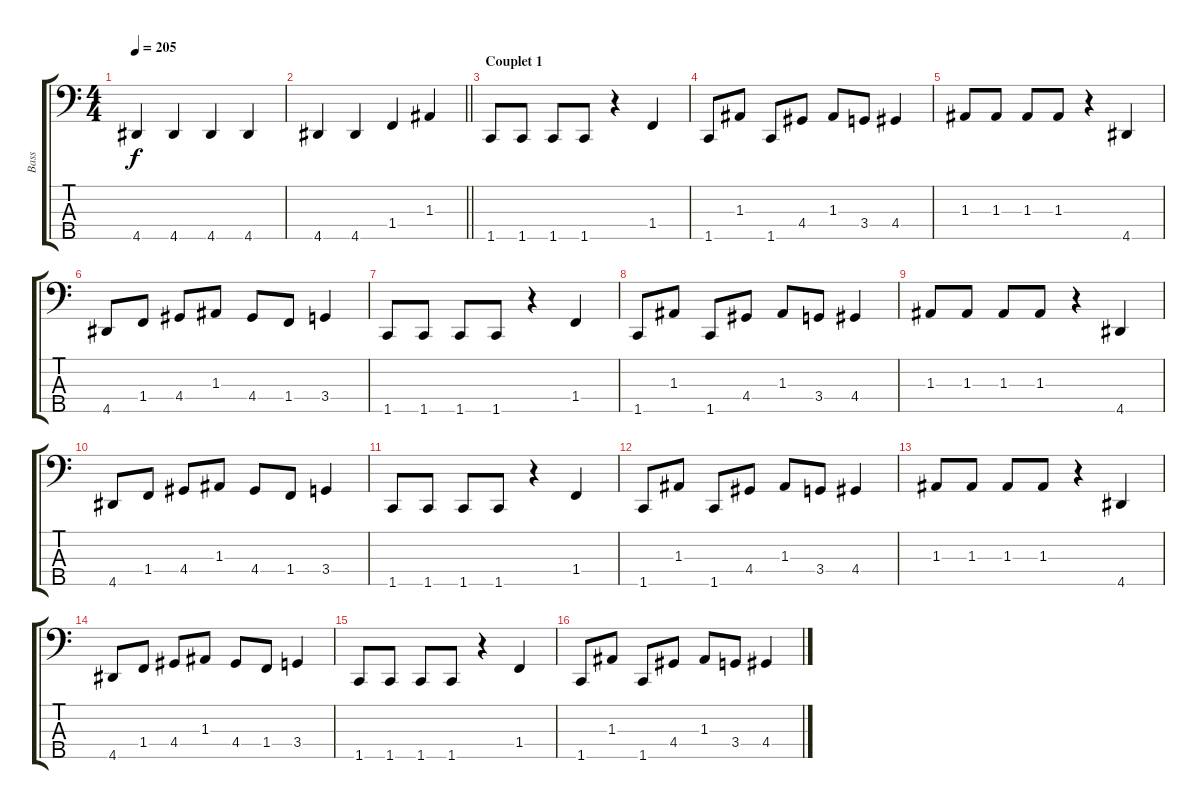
\track ("Bass" "Bass") {instrument electricbassfinger}
\staff {score tabs}
\tuning (G2 D2 A1 E1 B0) {hide}
\ts (4 4)
\tempo 205
\clef f4
\ks c
4.5.4{dy f} 4.5.4 4.5.4 4.5.4 |
\barLineRight lightlight
4.5.4 4.5.4 1.4.4 1.3.4 |
\section ("" "Couplet 1")
1.5.8 1.5.8 1.5.8 1.5.8 r.4 1.4.4 |
1.5.8 1.3.8 1.5.8 4.4.8 1.3.8 3.4.8 4.4.4 |
1.3.8 1.3.8 1.3.8 1.3.8 r.4 4.5.4 |
4.5.8 1.4.8 4.4.8 1.3.8 4.4.8 1.4.8 3.4.4 |
1.5.8 1.5.8 1.5.8 1.5.8 r.4 1.4.4 |
1.5.8 1.3.8 1.5.8 4.4.8 1.3.8 3.4.8 4.4.4 |
1.3.8 1.3.8 1.3.8 1.3.8 r.4 4.5.4 |
4.5.8 1.4.8 4.4.8 1.3.8 4.4.8 1.4.8 3.4.4 |
1.5.8 1.5.8 1.5.8 1.5.8 r.4 1.4.4 |
1.5.8 1.3.8 1.5.8 4.4.8 1.3.8 3.4.8 4.4.4 |
1.3.8 1.3.8 1.3.8 1.3.8 r.4 4.5.4 |
4.5.8 1.4.8 4.4.8 1.3.8 4.4.8 1.4.8 3.4.4 |
1.5.8 1.5.8 1.5.8 1.5.8 r.4 1.4.4 |
1.5.8 1.3.8 1.5.8 4.4.8 1.3.8 3.4.8 4.4.4
